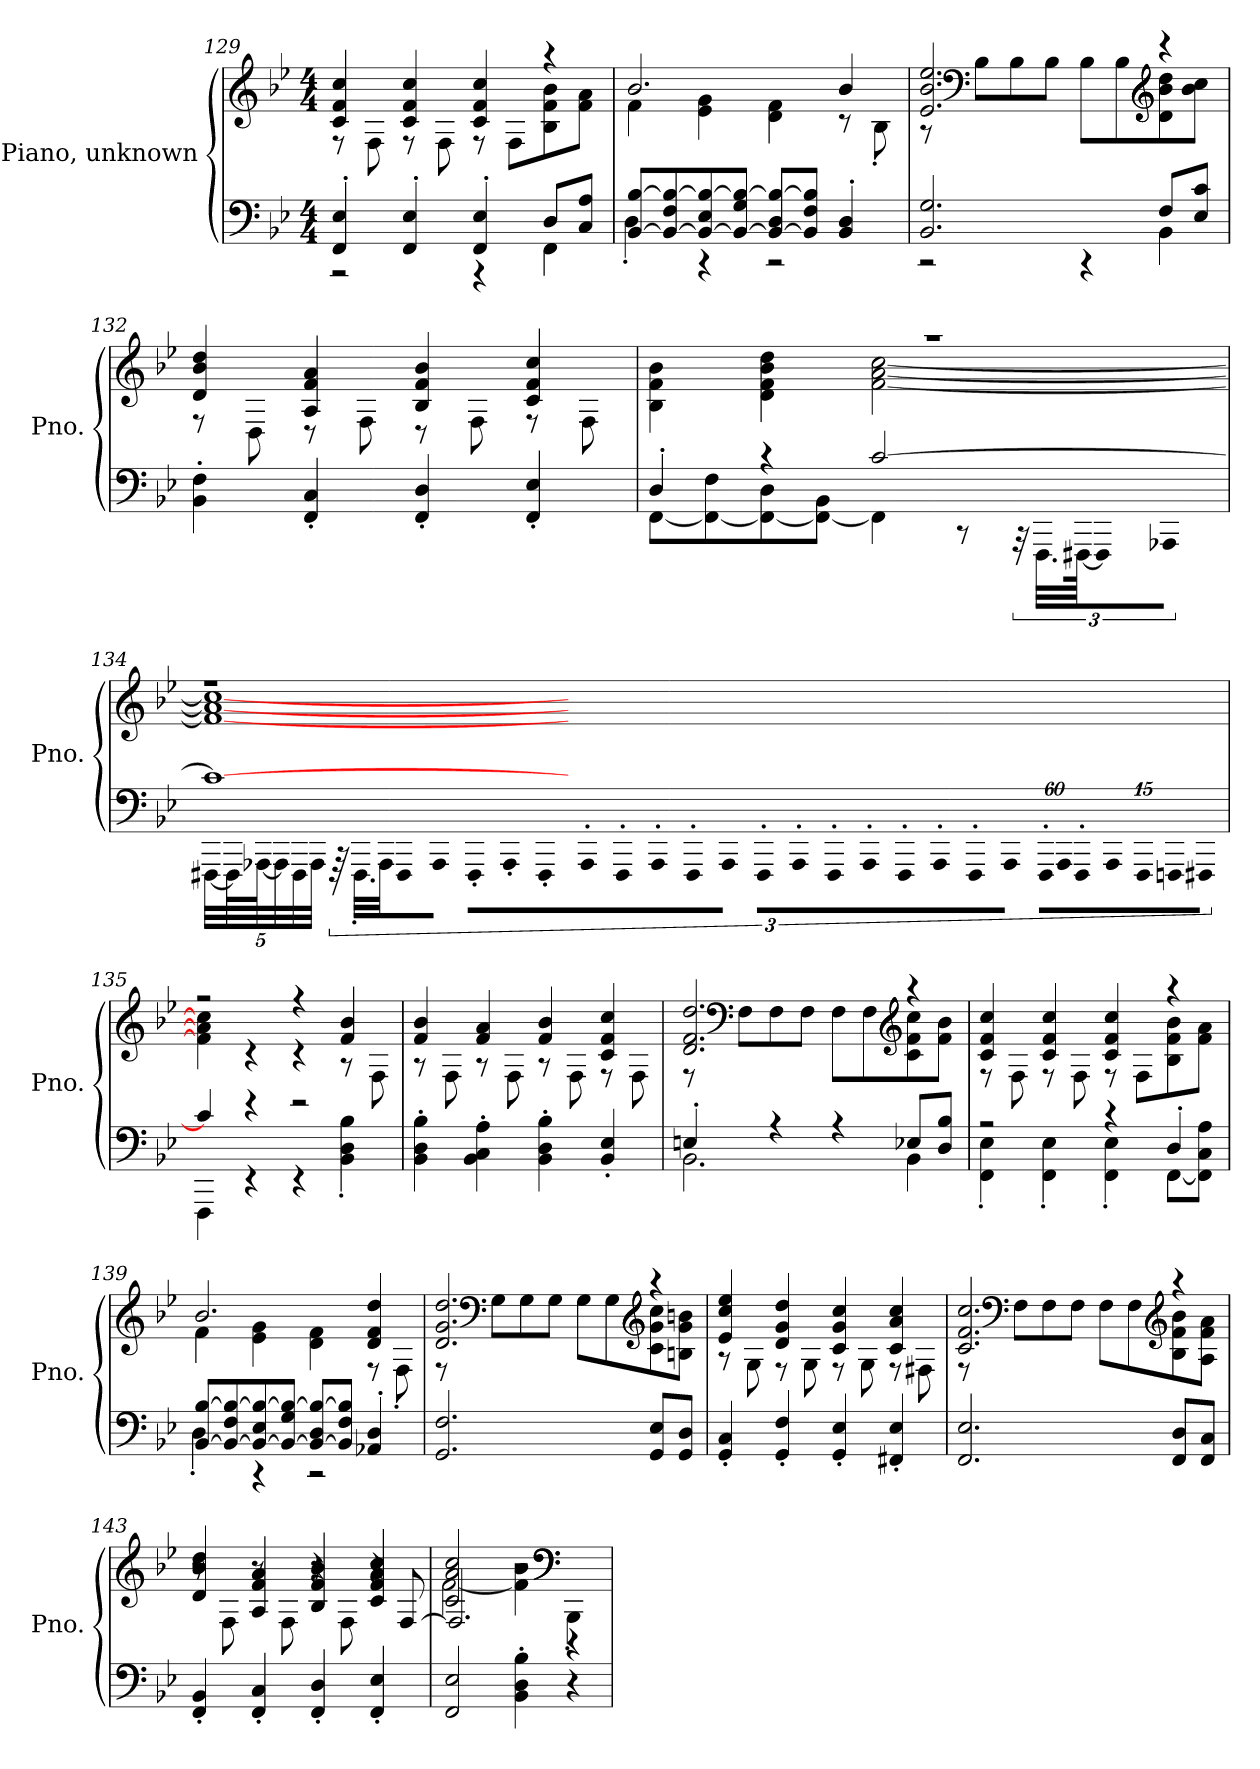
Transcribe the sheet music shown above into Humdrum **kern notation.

**kern	**kern
*part1	*part1
*staff2	*staff1
*I"Piano, unknown	*
*I'Pno.	*
*clefF4	*clefG2
*k[b-e-]	*k[b-e-]
*M4/4	*M4/4
=129	=129
*^	*^
4FF/' 4E-/'	2r	4c/ 4f/ 4cc/	8r
.	.	.	8F\
4FF/' 4E-/'	.	4c/ 4f/ 4cc/	8r
.	.	.	8F\
4FF/' 4E-/'	4r	4c/ 4f/ 4cc/	8r
.	.	.	8F\L
8D/L	4FF\	4r	8B-\ 8f\ 8b-\
8C/ 8A/J	.	.	8f\ 8a\J
!!LO:LB:g=z	!!
=130	=130	=130	=130
[8BB-/ [8B-/L	4D'\	2.b-/	4f\
8BB-/_ 8F/ 8B-/_	.	.	.
8BB-/_ 8E-/ 8B-/_	4r	.	4e-\ 4g\
8BB-/_ 8G/ 8B-/_J	.	.	.
8BB-/_ 8D/ 8B-/_L	2r	.	4d\ 4f\
8BB-/] 8F/ 8B-/]J	.	.	.
4BB-/' 4D/'	.	4b-/	8r
.	.	.	8B-'\
=131	=131	=131	=131
2.BB-/ 2.G/	2r	2.e-/ 2.b-/ 2.ee-/	8r
*	*	*clefF4	*
.	.	.	8B-\L
.	.	.	8B-\
.	.	.	8B-\J
.	4r	.	8B-\L
.	.	.	8B-\
*	*	*clefG2	*
8F/L	4BB-\	4r	8d\ 8b-\ 8dd\
8E-/ 8c/J	.	.	8b-\ 8cc\J
*v	*v	*	*
=132	=132	=132
4BB-\' 4F\'	4d/ 4b-/ 4dd/	8r
.	.	8D\
4FF/' 4C/'	4A/ 4f/ 4a/	8r
.	.	8F\
4FF/' 4D/'	4B-/ 4f/ 4b-/	8r
.	.	8F\
4FF/' 4E-/'	4c/ 4f/ 4cc/	8r
.	.	8F\
!!LO:LB:g=z	!!
=133	=133	=133
*^	*	*
4D'/	[8FF\L	1r	4B-\ 4f\ 4b-\
.	8FF\_ 8F\	.	.
4r	8FF\_ 8D\	.	4d\ 4f\ 4b-\ 4dd\
.	8FF\_ 8BB-\J	.	.
[2c/	4FF\]	.	[2f\ [2a\ [2cc\
.	8r	.	.
.	48r	.	.
.	48.FFF\LLL	.	.
.	[96FFF#X\K	.	.
.	32FFF#\]	.	.
.	32AAA-X\JJJ	.	.
!!LO:LB:g=z	!!
=134	=134	=134	=134
*	*Xbrackettup	*	*
1c_	[40FFF#X\LLL	1r	1f_ 1a_ 1cc_
.	80FFF#\L]	.	.
.	[80AAA-X\J	.	.
.	40AAA-\]	.	.
.	40FFF#\	.	.
.	40AAA-\JJJ	.	.
*	*brackettup	*	*
.	96r	.	.
.	48.FFF#'\LLL	.	.
.	48AAA-\	.	.
.	32FFF#\	.	.
.	32AAA-\JJJ	.	.
.	32FFF#'\LLL	.	.
.	32AAA-'\	.	.
.	32FFF#'\	.	.
.	32AAA-'\	.	.
.	32FFF#'\	.	.
.	32AAA-'\	.	.
.	32FFF#'\	.	.
.	32AAA-\JJJ	.	.
.	32FFF#'\LLL	.	.
.	32AAA-'\	.	.
.	32FFF#'\	.	.
.	32AAA-'\	.	.
.	32FFF#'\	.	.
.	32AAA-'\	.	.
.	32FFF#'\	.	.
.	32AAA-\JJJ	.	.
*	*Xbrackettup	*	*
!	!LO:N:vis=32	!	!
.	1920%53FFF#'\LLL	.	.
!	!LO:N:vis=32	!	!
.	1920%53AAA-\	.	.
.	1920ryy	.	.
!	!LO:N:vis=32	!	!
.	1920%53FFF#'\	.	.
!	!LO:N:vis=32	!	!
.	1920%53AAA-\	.	.
!	!LO:N:vis=32	!	!
.	1920%53FFF#\J	.	.
.	1920ryy	.	.
!	!LO:N:vis=16	!	!
.	1920%107FFFn\	.	.
!	!LO:N:vis=16	!	!
.	1920%107FFF#X\JJ	.	.
1920ryy	.	1920ryy	1920ryy
!!LO:PB:g=z	!!
=135	=135	=135	=135
4c/]	4FFF\	2r	4f\] 4a\] 4cc\]
4r	4r	.	4r
2r	4r	4r	4r
.	4BB-\' 4D\' 4B-\'	4f/ 4b-/	8r
.	.	.	8F\
*v	*v	*	*
=136	=136	=136
4BB-\' 4D\' 4B-\'	4f/ 4b-/	8r
.	.	8F\
4BB-\' 4C\' 4A\'	4f/ 4a/	8r
.	.	8F\
4BB-\' 4D\' 4B-\'	4f/ 4b-/	8r
.	.	8F\
4BB-/' 4E-/'	4c/ 4f/ 4cc/	8r
.	.	8F\
=137	=137	=137
*^	*	*
4En'/	2.BB-\	2.d/ 2.f/ 2.dd/	8r
*	*	*clefF4	*
.	.	.	8F\L
4r	.	.	8F\
.	.	.	8F\J
4r	.	.	8F\L
.	.	.	8F\
*	*	*clefG2	*
8E-X/L	4BB-\	4r	8c\ 8f\ 8cc\
8D/ 8B-/J	.	.	8f\ 8b-\J
=138	=138	=138	=138
2r	4FF\' 4E-\'	4c/ 4f/ 4cc/	8r
.	.	.	8F\
.	4FF\' 4E-\'	4c/ 4f/ 4cc/	8r
.	.	.	8F\
4r	4FF\' 4E-\'	4c/ 4f/ 4cc/	8r
.	.	.	8F\L
4D'/	[8FF\L	4r	8B-\ 8f\ 8b-\
.	8FF\] 8C\ 8A\J	.	8f\ 8a\J
!!LO:LB:g=z	!!
=139	=139	=139	=139
[8BB-/ [8B-/L	4D'\	2.b-/	4f\
8BB-/_ 8F/ 8B-/_	.	.	.
8BB-/_ 8E-/ 8B-/_	4r	.	4e-\ 4g\
8BB-/_ 8G/ 8B-/_J	.	.	.
8BB-/_ 8D/ 8B-/_L	2r	.	4d\ 4f\
8BB-/] 8F/ 8B-/]J	.	.	.
4AA-X/' 4D/'	.	4d/ 4f/ 4dd/	8r
.	.	.	8F'\
*v	*v	*	*
=140	=140	=140
2.GG/ 2.F/	2.d/ 2.g/ 2.dd/	8r
*	*clefF4	*
.	.	8G\L
.	.	8G\
.	.	8G\J
.	.	8G\L
.	.	8G\
*	*clefG2	*
8GG/ 8E-/L	4r	8c\ 8g\ 8cc\
8GG/ 8D/J	.	8Bn\ 8g\ 8bn\J
=141	=141	=141
4GG/' 4C/'	4e-/ 4cc/ 4ee-/	8r
.	.	8G\
4GG/' 4F/'	4d/ 4g/ 4dd/	8r
.	.	8G\
4GG/' 4E-/'	4c/ 4g/ 4cc/	8r
.	.	8G\
4FF#X/' 4E-/'	4c/ 4a/ 4cc/	8r
.	.	8F#X\
!!LO:LB:g=z	!!
=142	=142	=142
2.FF/ 2.E-/	2.c/ 2.f/ 2.cc/	8r
*	*clefF4	*
.	.	8F\L
.	.	8F\
.	.	8F\J
.	.	8F\L
.	.	8F\
*	*clefG2	*
8FF/ 8D/L	4r	8B-\ 8f\ 8b-\
8FF/ 8C/J	.	8A\ 8f\ 8a\J
=143	=143	=143
*	*	*^
4FF/' 4BB-/'	4d/ 4b-/ 4dd/	8r	2r
.	.	8F\	.
4FF/' 4C/'	4A/ 4f/ 4a/	8r	.
.	.	8F\	.
4FF/' 4D/'	4B-/ 4f/ 4b-/	8r	4r
.	.	8F\	.
4FF/' 4E-/'	4c/ 4f/ 4a/ 4cc/	4r	8r
.	.	.	[8F/
=144	=144	=144	=144
2FF/ 2E-/	2c/ 2a/ 2cc/	[2f\	2.F/]
4BB-\' 4D\' 4B-\'	2r	4f\] 4b-\	.
*	*clefF4	*	*
4r	.	4BBB-'\	4r
*	*v	*v	*v
=	=
*-	*-
